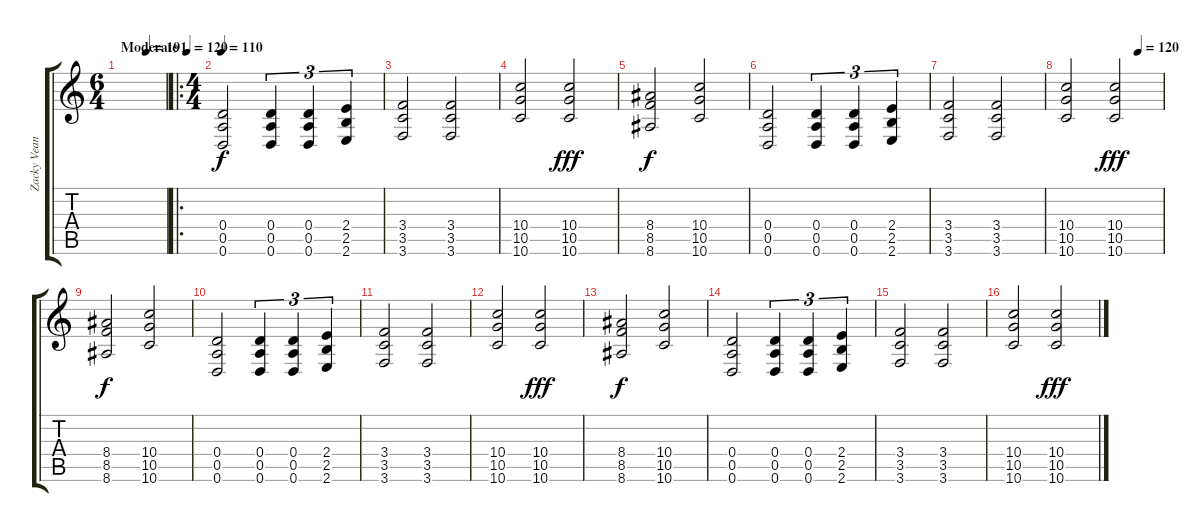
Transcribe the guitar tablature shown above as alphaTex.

\track ("Zacky Veangence" "Zacky Vean") {instrument distortionguitar}
\staff {score tabs}
\tuning (E4 B3 G3 D3 A2 D2) {hide}
\ts (6 4)
\tempo (120 "Moderate")
\tempo 137
\tempo (191 0.5833333333333334)
\tempo (120 "Moderate")
\clef g2
\ks c
|
\ro
\ts (4 4)
\tempo 110
(0.4 0.5 0.6).2 (0.4 0.5 0.6).4{tu (3 2)} (0.4 0.5 0.6).4{tu (3 2)} (2.4 2.5 2.6).4{tu (3 2)} |
(3.4 3.5 3.6).2 (3.4 3.5 3.6).2 |
(10.4 10.5 10.6).2 (10.4 10.5 10.6).2{dy fff} |
(8.4 8.5 8.6).2{dy f} (10.4 10.5 10.6).2 |
(0.4 0.5 0.6).2 (0.4 0.5 0.6).4{tu (3 2)} (0.4 0.5 0.6).4{tu (3 2)} (2.4 2.5 2.6).4{tu (3 2)} |
(3.4 3.5 3.6).2 (3.4 3.5 3.6).2 |
\tempo (120 0.75)
(10.4 10.5 10.6).2 (10.4 10.5 10.6).2{dy fff} |
(8.4 8.5 8.6).2{dy f} (10.4 10.5 10.6).2 |
(0.4 0.5 0.6).2 (0.4 0.5 0.6).4{tu (3 2)} (0.4 0.5 0.6).4{tu (3 2)} (2.4 2.5 2.6).4{tu (3 2)} |
(3.4 3.5 3.6).2 (3.4 3.5 3.6).2 |
(10.4 10.5 10.6).2 (10.4 10.5 10.6).2{dy fff} |
(8.4 8.5 8.6).2{dy f} (10.4 10.5 10.6).2 |
(0.4 0.5 0.6).2 (0.4 0.5 0.6).4{tu (3 2)} (0.4 0.5 0.6).4{tu (3 2)} (2.4 2.5 2.6).4{tu (3 2)} |
(3.4 3.5 3.6).2 (3.4 3.5 3.6).2 |
(10.4 10.5 10.6).2 (10.4 10.5 10.6).2{dy fff}
